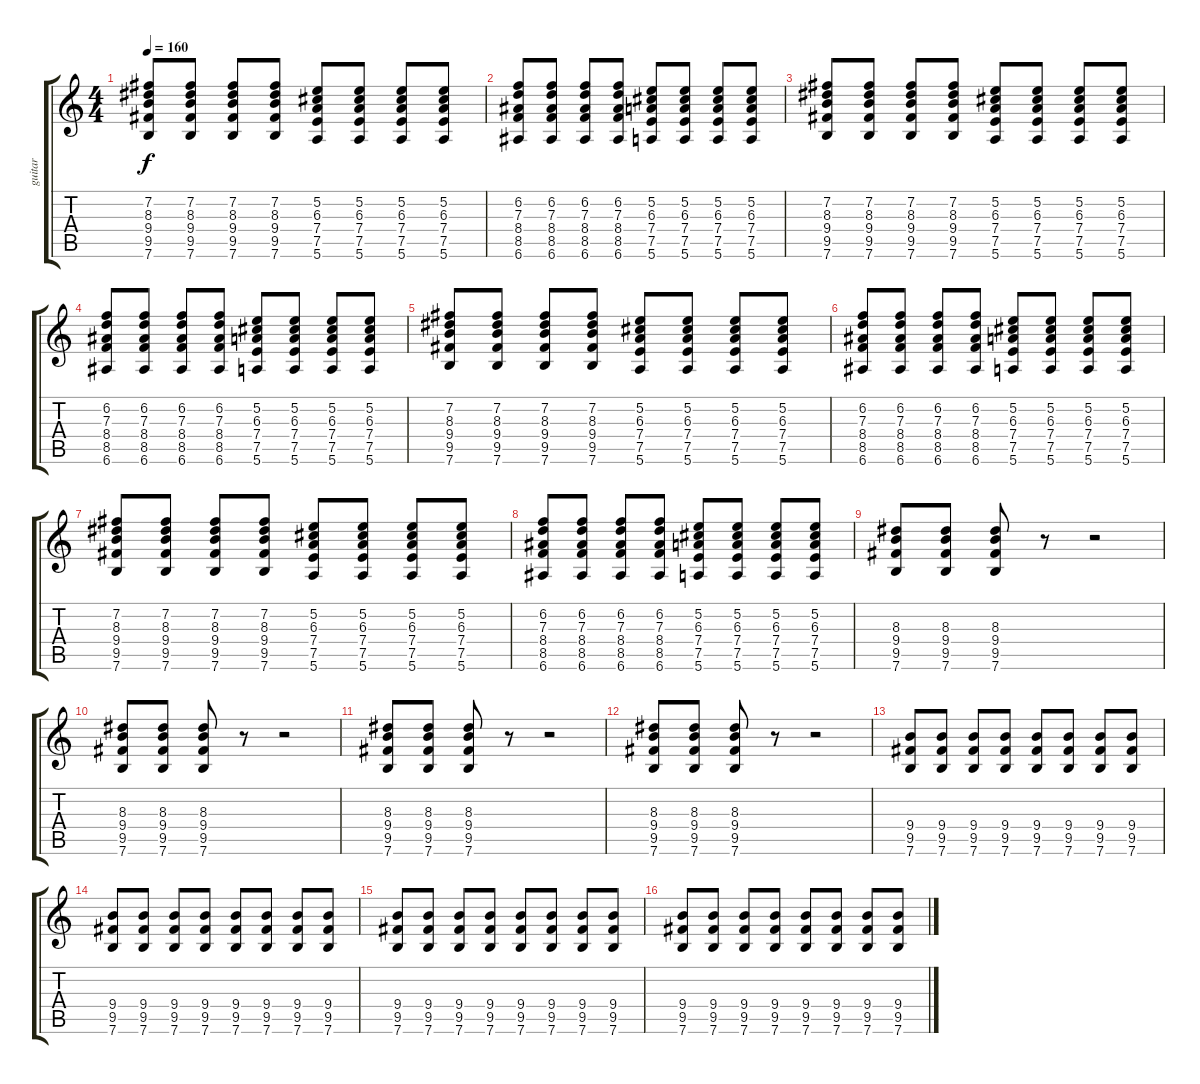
\track ("guitar" "guitar") {instrument electricguitarclean}
\staff {score tabs}
\tuning (E4 B3 G3 D3 A2 E2) {hide}
\ts (4 4)
\tempo 160
\clef g2
\ks c
(7.2 8.3 9.4 9.5 7.6).8{dy f} (7.2 8.3 9.4 9.5 7.6).8 (7.2 8.3 9.4 9.5 7.6).8 (7.2 8.3 9.4 9.5 7.6).8 (5.2 6.3 7.4 7.5 5.6).8 (5.2 6.3 7.4 7.5 5.6).8 (5.2 6.3 7.4 7.5 5.6).8 (5.2 6.3 7.4 7.5 5.6).8 |
(6.2 7.3 8.4 8.5 6.6).8 (6.2 7.3 8.4 8.5 6.6).8 (6.2 7.3 8.4 8.5 6.6).8 (6.2 7.3 8.4 8.5 6.6).8 (5.2 6.3 7.4 7.5 5.6).8 (5.2 6.3 7.4 7.5 5.6).8 (5.2 6.3 7.4 7.5 5.6).8 (5.2 6.3 7.4 7.5 5.6).8 |
(7.2 8.3 9.4 9.5 7.6).8 (7.2 8.3 9.4 9.5 7.6).8 (7.2 8.3 9.4 9.5 7.6).8 (7.2 8.3 9.4 9.5 7.6).8 (5.2 6.3 7.4 7.5 5.6).8 (5.2 6.3 7.4 7.5 5.6).8 (5.2 6.3 7.4 7.5 5.6).8 (5.2 6.3 7.4 7.5 5.6).8 |
(6.2 7.3 8.4 8.5 6.6).8 (6.2 7.3 8.4 8.5 6.6).8 (6.2 7.3 8.4 8.5 6.6).8 (6.2 7.3 8.4 8.5 6.6).8 (5.2 6.3 7.4 7.5 5.6).8 (5.2 6.3 7.4 7.5 5.6).8 (5.2 6.3 7.4 7.5 5.6).8 (5.2 6.3 7.4 7.5 5.6).8 |
(7.2 8.3 9.4 9.5 7.6).8 (7.2 8.3 9.4 9.5 7.6).8 (7.2 8.3 9.4 9.5 7.6).8 (7.2 8.3 9.4 9.5 7.6).8 (5.2 6.3 7.4 7.5 5.6).8 (5.2 6.3 7.4 7.5 5.6).8 (5.2 6.3 7.4 7.5 5.6).8 (5.2 6.3 7.4 7.5 5.6).8 |
(6.2 7.3 8.4 8.5 6.6).8 (6.2 7.3 8.4 8.5 6.6).8 (6.2 7.3 8.4 8.5 6.6).8 (6.2 7.3 8.4 8.5 6.6).8 (5.2 6.3 7.4 7.5 5.6).8 (5.2 6.3 7.4 7.5 5.6).8 (5.2 6.3 7.4 7.5 5.6).8 (5.2 6.3 7.4 7.5 5.6).8 |
(7.2 8.3 9.4 9.5 7.6).8 (7.2 8.3 9.4 9.5 7.6).8 (7.2 8.3 9.4 9.5 7.6).8 (7.2 8.3 9.4 9.5 7.6).8 (5.2 6.3 7.4 7.5 5.6).8 (5.2 6.3 7.4 7.5 5.6).8 (5.2 6.3 7.4 7.5 5.6).8 (5.2 6.3 7.4 7.5 5.6).8 |
(6.2 7.3 8.4 8.5 6.6).8 (6.2 7.3 8.4 8.5 6.6).8 (6.2 7.3 8.4 8.5 6.6).8 (6.2 7.3 8.4 8.5 6.6).8 (5.2 6.3 7.4 7.5 5.6).8 (5.2 6.3 7.4 7.5 5.6).8 (5.2 6.3 7.4 7.5 5.6).8 (5.2 6.3 7.4 7.5 5.6).8 |
(8.3 9.4 9.5 7.6).8 (8.3 9.4 9.5 7.6).8 (8.3 9.4 9.5 7.6).8 r.8 r.2 |
(8.3 9.4 9.5 7.6).8 (8.3 9.4 9.5 7.6).8 (8.3 9.4 9.5 7.6).8 r.8 r.2 |
(8.3 9.4 9.5 7.6).8 (8.3 9.4 9.5 7.6).8 (8.3 9.4 9.5 7.6).8 r.8 r.2 |
(8.3 9.4 9.5 7.6).8 (8.3 9.4 9.5 7.6).8 (8.3 9.4 9.5 7.6).8 r.8 r.2 |
(9.4 9.5 7.6).8 (9.4 9.5 7.6).8 (9.4 9.5 7.6).8 (9.4 9.5 7.6).8 (9.4 9.5 7.6).8 (9.4 9.5 7.6).8 (9.4 9.5 7.6).8 (9.4 9.5 7.6).8 |
(9.4 9.5 7.6).8 (9.4 9.5 7.6).8 (9.4 9.5 7.6).8 (9.4 9.5 7.6).8 (9.4 9.5 7.6).8 (9.4 9.5 7.6).8 (9.4 9.5 7.6).8 (9.4 9.5 7.6).8 |
(9.4 9.5 7.6).8 (9.4 9.5 7.6).8 (9.4 9.5 7.6).8 (9.4 9.5 7.6).8 (9.4 9.5 7.6).8 (9.4 9.5 7.6).8 (9.4 9.5 7.6).8 (9.4 9.5 7.6).8 |
(9.4 9.5 7.6).8 (9.4 9.5 7.6).8 (9.4 9.5 7.6).8 (9.4 9.5 7.6).8 (9.4 9.5 7.6).8 (9.4 9.5 7.6).8 (9.4 9.5 7.6).8 (9.4 9.5 7.6).8
